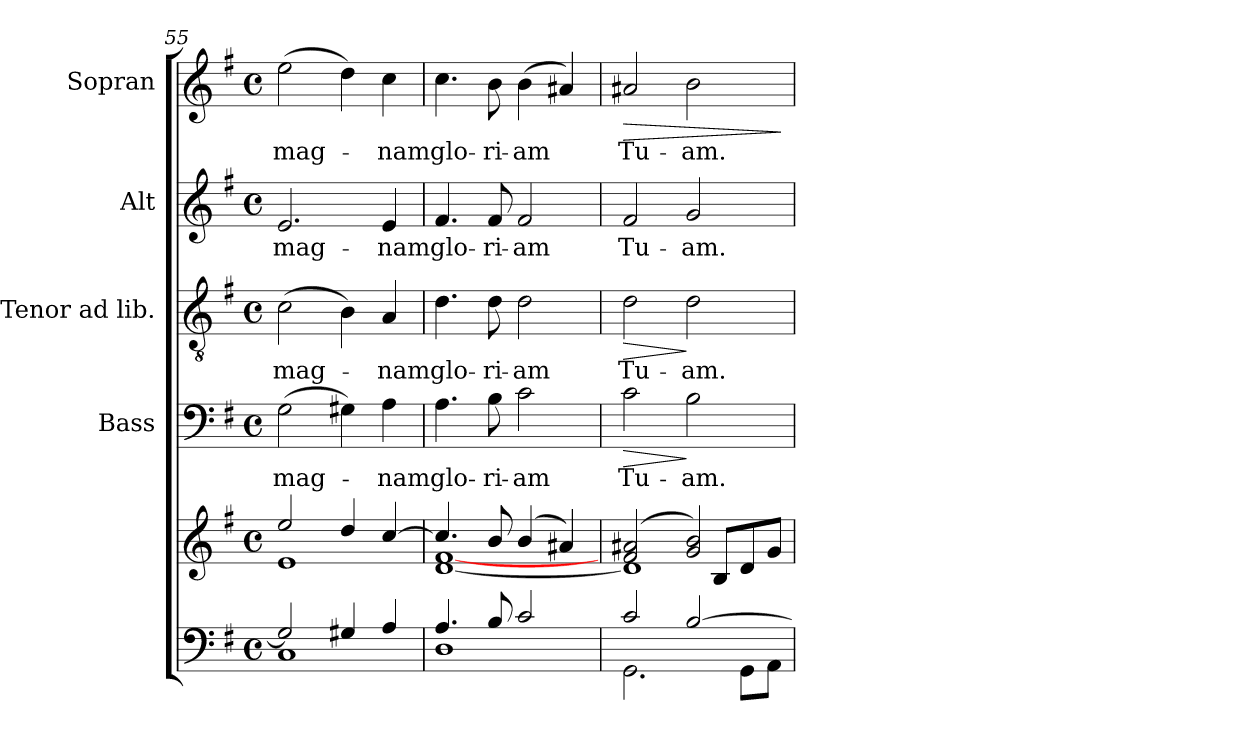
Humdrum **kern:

**kern	**kern	**kern	**text	**dynam	**kern	**text	**dynam	**kern	**text	**kern	**text	**dynam
*part5	*part5	*part4	*part4	*part4	*part3	*part3	*part3	*part2	*part2	*part1	*part1	*part1
*staff6	*staff5	*staff4	*staff4	*staff4	*staff3	*staff3	*staff3	*staff2	*staff2	*staff1	*staff1	*staff1
*	*	*I"Bass	*	*	*I"Tenor ad lib.	*	*	*I"Alt	*	*I"Sopran	*	*
*	*	*I'B.	*	*	*I'T.	*	*	*I'A.	*	*I'S.	*	*
*clefF4	*clefG2	*clefF4	*	*	*clefGv2	*	*	*clefG2	*	*clefG2	*	*
*k[f#]	*k[f#]	*k[f#]	*	*	*k[f#]	*	*	*k[f#]	*	*k[f#]	*	*
*G:	*G:	*G:	*	*	*G:	*	*	*G:	*	*G:	*	*
*M4/4	*M4/4	*M4/4	*	*	*M4/4	*	*	*M4/4	*	*M4/4	*	*
*met(c)	*met(c)	*met(c)	*	*	*met(c)	*	*	*met(c)	*	*met(c)	*	*
=55	=55	=55	=55	=55	=55	=55	=55	=55	=55	=55	=55	=55
*^	*^	*	*	*	*	*	*	*	*	*	*	*
!	!	!	!	!	!LO:LY:b	!	!	!LO:LY:b	!	!	!LO:LY:b	!	!LO:LY:b	!
2G/]	1C	2ee/	1e	(>2G\	mag-	.	(>2c\	mag-	.	2.e/	mag-	(>2ee\	mag-	.
4G#X/	.	4dd/	.	4G#X\)	.	.	4B\)	.	.	.	.	4dd\)	.	.
!	!	!	!	!	!LO:LY:b	!	!	!LO:LY:b	!	!	!LO:LY:b	!	!LO:LY:b	!
4A/	.	[>4cc/	.	4A\	-nam	.	4A/	-nam	.	4e/	-nam	4cc\	-nam	.
=56	=56	=56	=56	=56	=56	=56	=56	=56	=56	=56	=56	=56	=56	=56
!	!	!	!	!	!LO:LY:b	!	!	!LO:LY:b	!	!	!LO:LY:b	!	!LO:LY:b	!
4.A/	1D	4.cc/]	[<1d [<1f#	4.A\	glo-	.	4.d\	glo-	.	4.f#/	glo-	4.cc\	glo-	.
!	!	!	!	!	!LO:LY:b	!	!	!LO:LY:b	!	!	!LO:LY:b	!	!LO:LY:b	!
8B/	.	8b/	.	8B\	-ri-	.	8d\	-ri-	.	8f#/	-ri-	8b\	-ri-	.
!	!	!	!	!	!LO:LY:b	!	!	!LO:LY:b	!	!	!LO:LY:b	!	!LO:LY:b	!
2c/	.	(4b/	.	2c\	-am	.	2d\	-am	.	2f#/	-am	(>4b\	-am	.
.	.	4a#X/)	.	.	.	.	.	.	.	.	.	4a#X/)	.	.
!!LO:LB:g=z
=57	=57	=57	=57	=57	=57	=57	=57	=57	=57	=57	=57	=57	=57	=57
*	*	*	*^	*	*	*	*	*	*	*	*	*	*	*
!	!	!	!	!	!	!LO:LY:b	!LO:HP:b	!	!LO:LY:b	!LO:HP:b	!	!LO:LY:b	!	!LO:LY:b	!LO:HP:b
2c/	2.GG\	(2f#/ 2a#X/	1d]	2ryy	2c\	Tu-	>	2d\	Tu-	>	2f#/	Tu-	2a#X/	Tu-	>
!	!	!	!	!	!	!LO:LY:b	!	!	!LO:LY:b	!	!	!LO:LY:b	!	!LO:LY:b	!
[>2B/	.	2g/ 2b/)	.	8ryy	2B\	-am.	]	2d\	-am.	]	2g/	-am.	2b\	-am.	.
.	.	.	.	8B/L	.	.	.	.	.	.	.	.	.	.	.
.	8GG\L	.	.	8d/	.	.	.	.	.	.	.	.	.	.	.
.	8AA\J	.	.	8g/J	.	.	.	.	.	.	.	.	.	.	.
*v	*v	*	*	*	*	*	*	*	*	*	*	*	*	*	*
*	*v	*v	*v	*	*	*	*	*	*	*	*	*	*	*
.	.	.	.	.	.	.	.	.	.	.	.	]
=	=	=	=	=	=	=	=	=	=	=	=	=
*-	*-	*-	*-	*-	*-	*-	*-	*-	*-	*-	*-	*-
